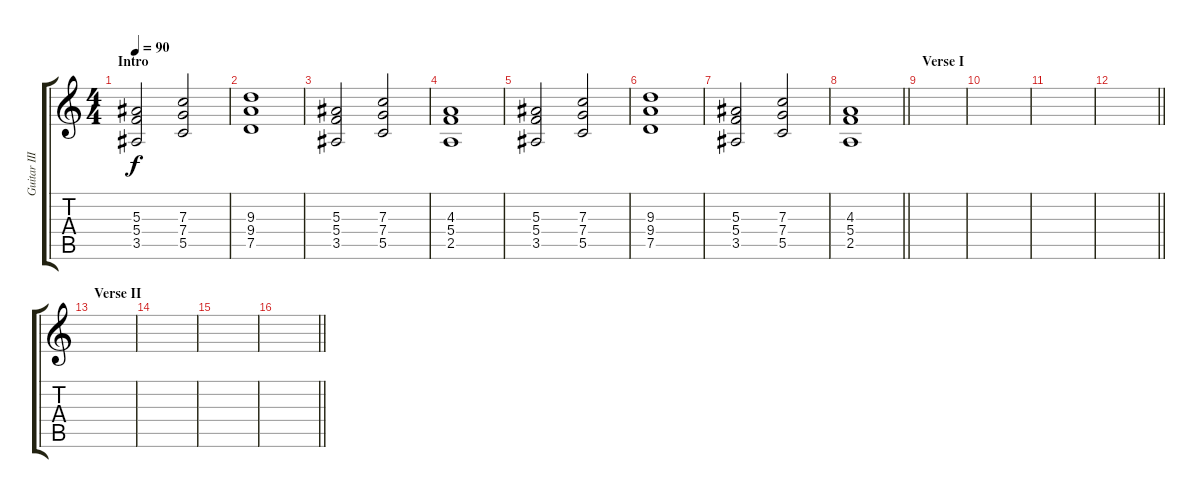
\track ("Guitar III" "Guitar III") {instrument distortionguitar}
\staff {score tabs}
\tuning (D4 A3 F3 C3 G2 D2) {hide}
\ts (4 4)
\section ("" "Intro")
\tempo 90
\clef g2
\ks c
(5.3 5.4 3.5).2{dy f instrument distortionguitar} (7.3 7.4 5.5).2 |
(9.3 9.4 7.5).1 |
(5.3 5.4 3.5).2 (7.3 7.4 5.5).2 |
(4.3 5.4 2.5).1 |
(5.3 5.4 3.5).2 (7.3 7.4 5.5).2 |
(9.3 9.4 7.5).1 |
(5.3 5.4 3.5).2 (7.3 7.4 5.5).2 |
\barLineRight lightlight
(4.3 5.4 2.5).1 |
\section ("" "Verse I")
|
|
|
\barLineRight lightlight
|
\section ("" "Verse II")
|
|
|
\barLineRight lightlight
